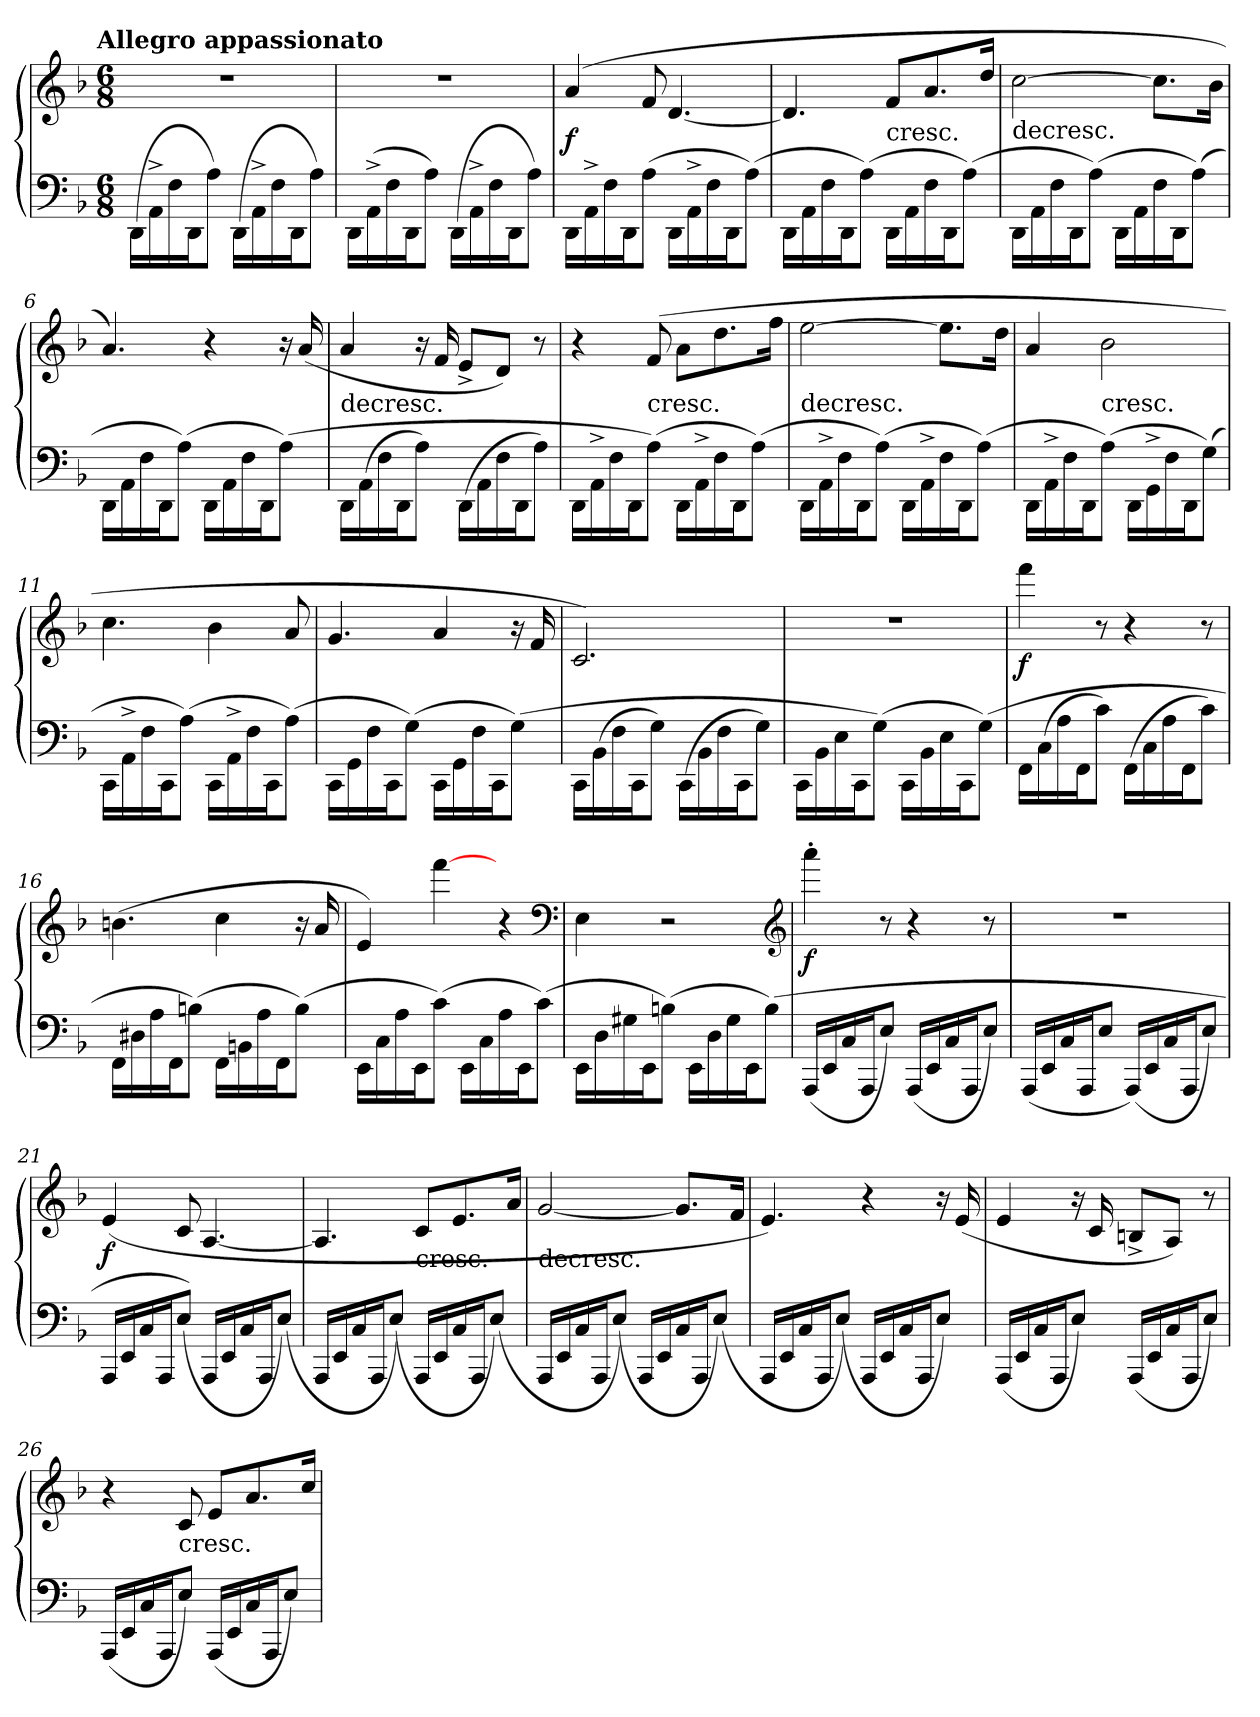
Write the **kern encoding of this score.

**kern	**kern	**dynam
*part1	*part1	*part1
*staff2	*staff1	*staff1/2
*clefF4	*clefG2	*
*k[b-]	*k[b-]	*
*d:	*d:	*
!!LO:TX:omd:t=Allegro appassionato
*M6/8	*M6/8	*
*MM120	*MM120	*
=1	=1	=1
(16DD\LL	2.r	.
16AA^\	.	.
16F\	.	.
16DD\J	.	.
8A\J)	.	.
(16DD\LL	.	.
16AA^\	.	.
16F\	.	.
16DD\J	.	.
8A\J)	.	.
=2	=2	=2
16DD\LL	2.r	.
(16AA^\	.	.
16F\	.	.
16DD\J	.	.
8A\J)	.	.
(16DD\LL	.	.
16AA^\	.	.
16F\	.	.
16DD\J	.	.
8A\J)	.	.
=3	=3	=3
16DD\LL	(4a/	f
16AA^\	.	.
16F\	.	.
16DD\J	.	.
(8A\J	8f/	.
16DD\LL	[4.d/	.
16AA^\	.	.
16F\	.	.
16DD\J	.	.
(8A\J)	.	.
=4	=4	=4
16DD\LL	4.d/]	.
16AA\	.	.
16F\	.	.
16DD\J	.	.
(8A\J)	.	.
!	!LO:TX:c:t=cresc.	!
16DD\LL	8f/L	.
16AA\	.	.
16F\	8.a/	.
16DD\J	.	.
(8A\J)	.	.
.	16dd/Jk	.
=5	=5	=5
!	!LO:TX:c:t=decresc.	!
16DD\LL	[2cc\	.
16AA\	.	.
16F\	.	.
16DD\J	.	.
(8A\J)	.	.
16DD\LL	.	.
16AA\	.	.
16F\	8.cc\L]	.
16DD\J	.	.
(8A\J)	.	.
.	16b-\Jk	.
=6	=6	=6
16DD\LL	4.a/)	.
16AA\	.	.
16F\	.	.
16DD\J	.	.
(8A\J)	.	.
16DD\LL	4r	.
16AA\	.	.
16F\	.	.
16DD\J	.	.
(8A\J)	16r	.
.	(16a/	.
=7	=7	=7
!	!LO:TX:c:t=decresc.	!
16DD\LL	4a/	.
(16AA\	.	.
16F\	.	.
16DD\J	.	.
8A\J)	16r	.
.	16f/	.
(16DD\LL	8e^/L	.
16AA\	.	.
16F\	8d/J)	.
16DD\J	.	.
8A\J)	8r	.
=8	=8	=8
16DD\LL	4r	.
16AA^\	.	.
16F\	.	.
16DD\J	.	.
!	!LO:TX:c:t=cresc.	!
(8A\J)	(8f/	.
16DD\LL	8a\L	.
16AA^\	.	.
16F\	8.dd\	.
16DD\J	.	.
(8A\J)	.	.
.	16ff\Jk	.
=9	=9	=9
!	!LO:TX:c:t=decresc.	!
16DD\LL	[2ee\	.
16AA^\	.	.
16F\	.	.
16DD\J	.	.
(8A\J)	.	.
16DD\LL	.	.
16AA^\	.	.
16F\	8.ee\L]	.
16DD\J	.	.
(8A\J)	.	.
.	16dd\Jk	.
=10	=10	=10
16DD\LL	4a/	.
16AA^\	.	.
16F\	.	.
16DD\J	.	.
!	!LO:TX:c:t=cresc.	!
(8A\J)	2b-\	.
16DD\LL	.	.
16GG^\	.	.
16F\	.	.
16DD\J	.	.
(8G\J)	.	.
=11	=11	=11
16CC\LL	4.cc\	.
16AA^\	.	.
16F\	.	.
16CC\J	.	.
(8A\J)	.	.
16CC\LL	4b-\	.
16AA^\	.	.
16F\	.	.
16CC\J	.	.
(8A\J)	8a/	.
=12	=12	=12
16CC\LL	4.g/	.
16GG\	.	.
16F\	.	.
16CC\J	.	.
(8G\J)	.	.
16CC\LL	4a/	.
16GG\	.	.
16F\	.	.
16CC\J	.	.
(8G\J)	16r	.
.	16f/	.
=13	=13	=13
16CC\LL	2.c/)	.
(16BB-\	.	.
16F\	.	.
16CC\J	.	.
8G\J)	.	.
(16CC\LL	.	.
16BB-\	.	.
16F\	.	.
16CC\J	.	.
8G\J)	.	.
=14	=14	=14
16CC\LL	2.r	.
16BB-\	.	.
16E\	.	.
16CC\J	.	.
(8G\J)	.	.
16CC\LL	.	.
16BB-\	.	.
16E\	.	.
16CC\J	.	.
(8G\J)	.	.
=15	=15	=15
16FF\LL	4fff\	f
(16C\	.	.
16A\	.	.
16FF\J	.	.
8c\J)	8r	.
(16FF\LL	4r	.
16C\	.	.
16A\	.	.
16FF\J	.	.
8c\J)	8r	.
=16	=16	=16
16FF\LL	(4.bn\	.
16D#X\	.	.
16A\	.	.
16FF\J	.	.
(8Bn\J)	.	.
16FF\LL	4cc\	.
16BBn\	.	.
16A\	.	.
16FF\J	.	.
(8B\J)	16r	.
.	16a/	.
=17	=17	=17
16EE\LL	4e/)	.
16C\	.	.
16A\	.	.
16EE\J	.	.
(8c\J)	[4fff\	.
16EE\LL	.	.
16C\	.	.
16A\	4r	.
16EE\J	.	.
(8c\J)	.	.
*	*clefF4	*
=18	=18	=18
16EE\LL	4E\	.
16D\	.	.
16G#X\	.	.
16EE\J	.	.
(8Bn\J)	2r	.
16EE\LL	.	.
16D\	.	.
16G#\	.	.
16EE\J	.	.
(8B\J)	.	.
*	*clefG2	*
=19	=19	=19
(16AAA/LL	4aaa'\	f
16EE/	.	.
16C/	.	.
16AAA/J	.	.
8E/J)	8r	.
(16AAA/LL	4r	.
16EE/	.	.
16C/	.	.
16AAA/J	.	.
8E/J)	8r	.
=20	=20	=20
(16AAA/LL	2.r	.
16EE/	.	.
16C/	.	.
16AAA/J	.	.
8E/J	.	.
(16AAA/LL)	.	.
16EE/	.	.
16C/	.	.
16AAA/J	.	.
8E/J)	.	.
=21	=21	=21
16AAA/LL	(4e/	f
16EE/	.	.
16C/	.	.
16AAA/J	.	.
(8E/J)	8c/	.
16AAA/LL	[4.A/	.
16EE/	.	.
16C/	.	.
16AAA/J	.	.
(8E/J)	.	.
=22	=22	=22
16AAA/LL	4.A/]	.
16EE/	.	.
16C/	.	.
16AAA/J	.	.
(8E/J)	.	.
!	!LO:TX:c:t=cresc.	!
16AAA/LL	8c/L	.
16EE/	.	.
16C/	8.e/	.
16AAA/J	.	.
(8E/J)	.	.
.	16a/Jk	.
=23	=23	=23
!	!LO:TX:c:t=decresc.	!
16AAA/LL	[2g/	.
16EE/	.	.
16C/	.	.
16AAA/J	.	.
(8E/J)	.	.
16AAA/LL	.	.
16EE/	.	.
16C/	8.g/L]	.
16AAA/J	.	.
(8E/J)	.	.
.	16f/Jk	.
=24	=24	=24
16AAA/LL	4.e/)	.
16EE/	.	.
16C/	.	.
16AAA/J	.	.
(8E/J)	.	.
16AAA/LL	4r	.
16EE/	.	.
16C/	.	.
16AAA/J	.	.
8E/J)	16r	.
.	(16e/	.
=25	=25	=25
(16AAA/LL	4e/	.
16EE/	.	.
16C/	.	.
16AAA/J	.	.
8E/J)	16r	.
.	16c/	.
(16AAA/LL	8Bn^/L	.
16EE/	.	.
16C/	8A/J)	.
16AAA/J	.	.
8E/J)	8r	.
=26	=26	=26
(16AAA/LL	4r	.
16EE/	.	.
16C/	.	.
16AAA/J	.	.
!	!LO:TX:c:t=cresc.	!
8E/J)	8c/	.
(16AAA/LL	8e/L	.
16EE/	.	.
16C/	8.a/	.
16AAA/J	.	.
8E/J)	.	.
.	16cc/Jk	.
=	=	=
*-	*-	*-
